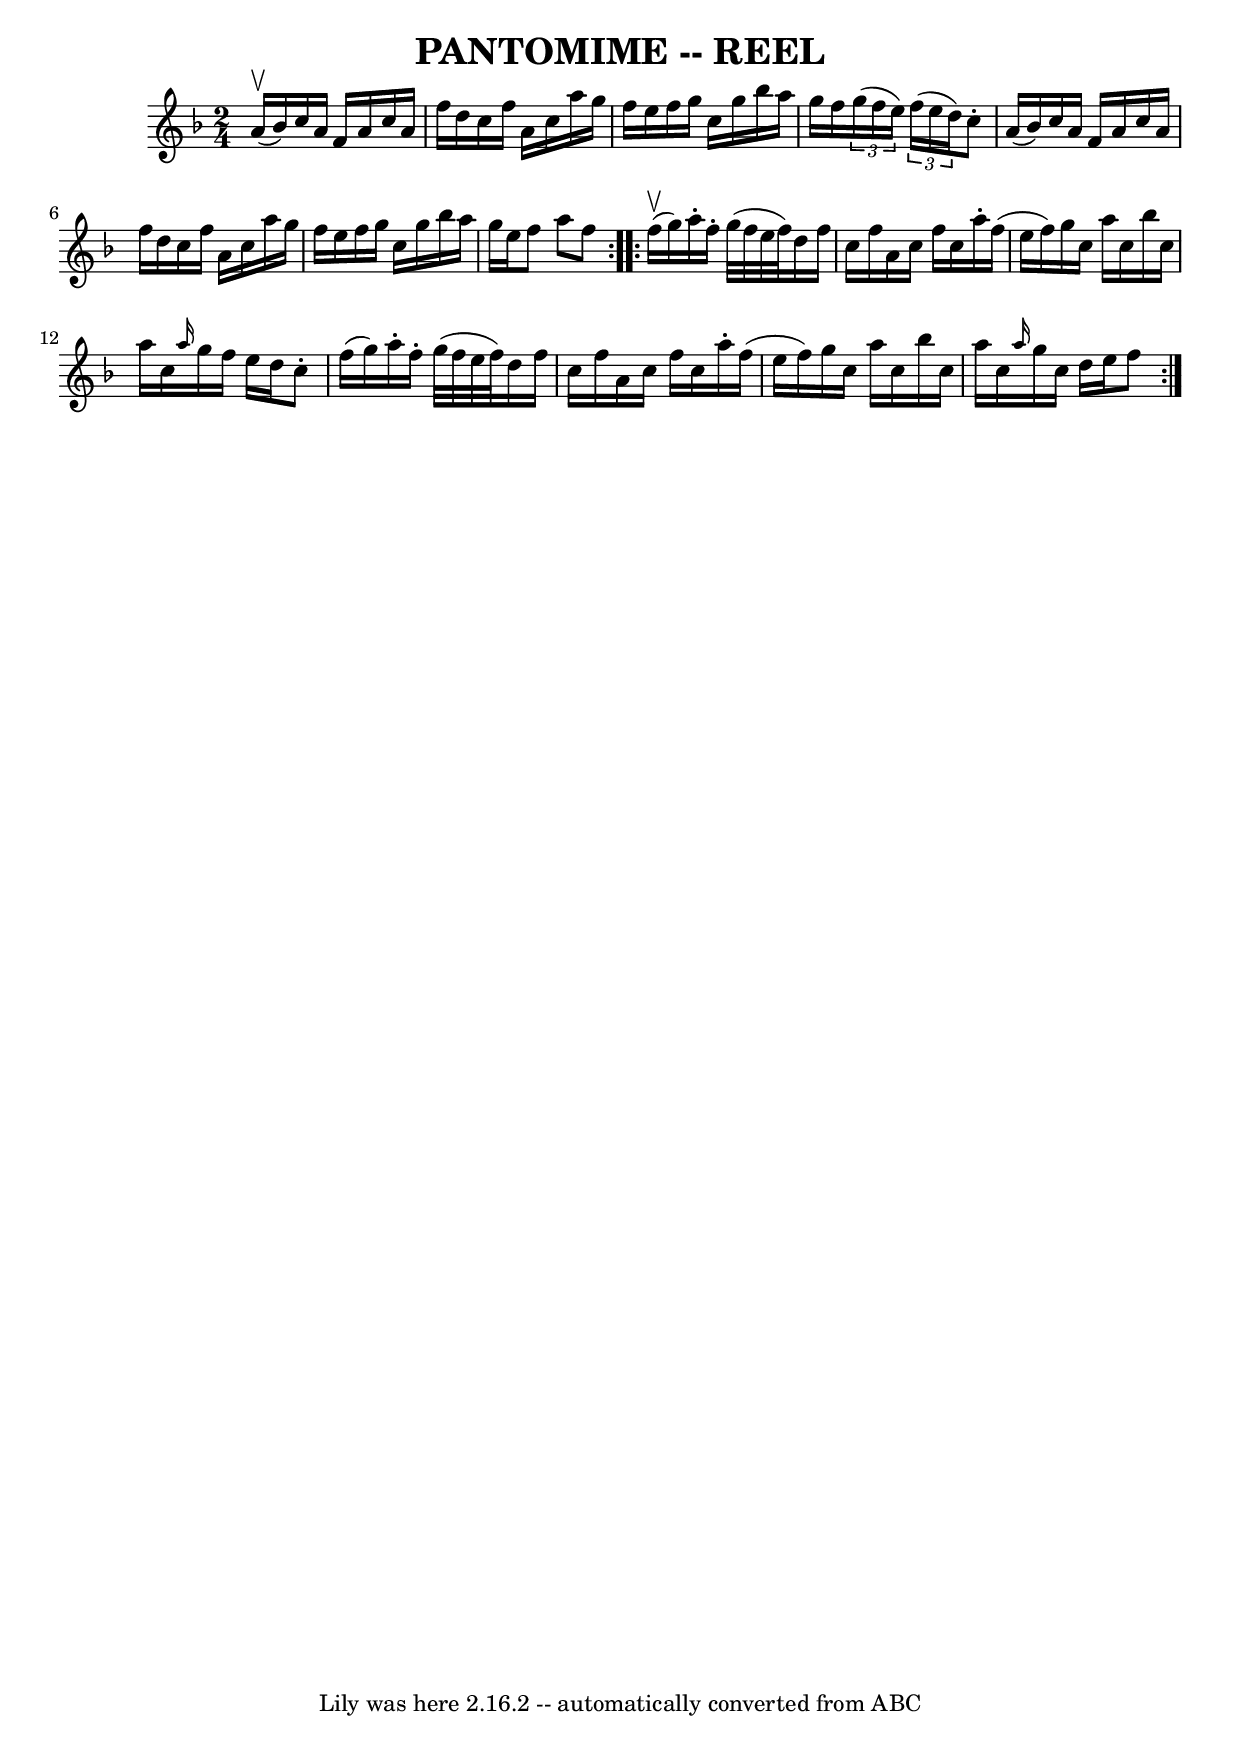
\version "2.7.40"
\include "Mammoth.ily"
\header {
	%% book = "Ryan's Mammoth Collection of Fiddle Tunes"
	crossRefNumber = "1"
	footnotes = ""
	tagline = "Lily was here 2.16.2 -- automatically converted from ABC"
	title = "PANTOMIME -- REEL"
}
voicedefault =  {


\repeat volta 2 {
\time 2/4 
\key f \major a'16 (^\upbow bes'16)   |
 c''16    
a'16 f'16 a'16 c''16 a'16 f''16 d''16    |
 c''16    
f''16 a'16 c''16 a''16 g''16 f''16 e''16    |
 f''16  
 g''16 c''16 g''16 bes''16 a''16 g''16 f''16    |
   
\times 2/3 { g''16 (f''16 e''16) }   \times 2/3 { f''16 (e''16  
 d''16) } c''8 -. a'16 (bes'16)   |
 c''16 a'16    
f'16 a'16 c''16 a'16 f''16 d''16    |
 c''16 f''16    
a'16 c''16 a''16 g''16 f''16 e''16    |
 f''16 g''16  
 c''16 g''16 bes''16 a''16 g''16 e''16    |
 f''8    
a''8 f''8    }     \repeat volta 2 { f''16 (^\upbow g''16)   
|
 a''16 -. f''16 -. g''32 (f''32 e''32 f''32)   
d''16 f''16 c''16 f''16    |
 a'16 c''16 f''16 c''16  
 a''16 -. f''16 (e''16 f''16)   |
 g''16 c''16 a''16  
 c''16 bes''16 c''16 a''16 c''16    |
 \grace { a''16  }  
 g''16 f''16 e''16 d''16 c''8 -. f''16 (g''16)   |
   
 a''16 -. f''16 -. g''32 (f''32 e''32 f''32) d''16 f''16  
 c''16 f''16    |
 a'16 c''16 f''16 c''16 a''16 -.   
f''16 (e''16 f''16)   |
 g''16 c''16 a''16 c''16    
bes''16 c''16 a''16 c''16    |
 \grace { a''16  } g''16    
c''16 d''16 e''16 f''8    }   
}

\score{
    <<

	\context Staff="default"
	{
	    \voicedefault 
	}

    >>
	\layout {
	}
	\midi {}
}
